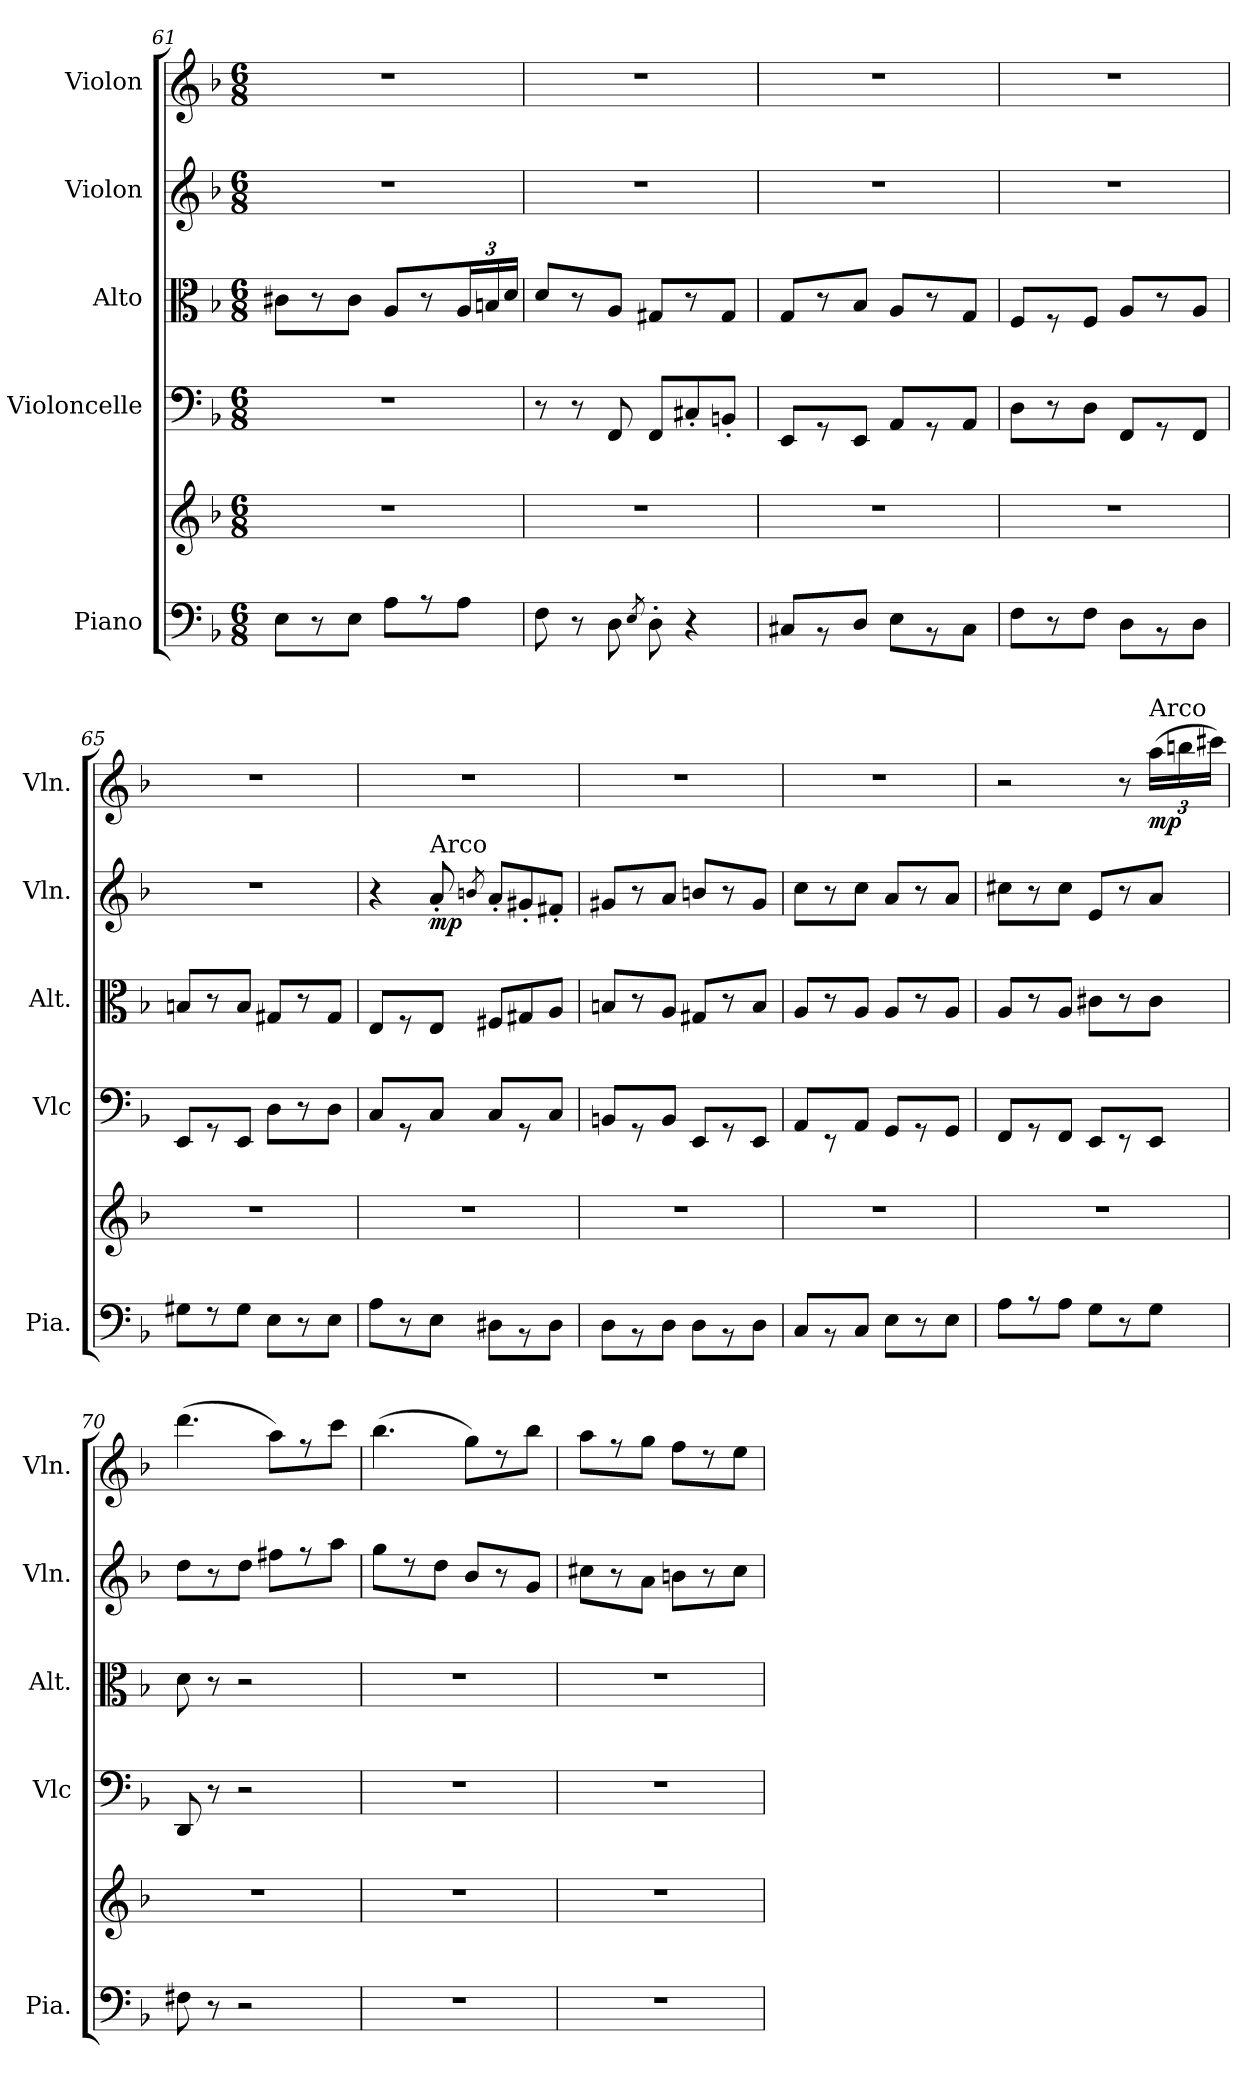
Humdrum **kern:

**kern	**kern	**kern	**kern	**kern	**dynam	**kern	**dynam
*part5	*part5	*part4	*part3	*part2	*part2	*part1	*part1
*staff6	*staff5	*staff4	*staff3	*staff2	*staff2	*staff1	*staff1
*I"Piano	*	*I"Violoncelle	*I"Alto	*I"Violon	*	*I"Violon	*
*I'Pia.	*	*I'Vlc	*I'Alt.	*I'Vln.	*	*I'Vln.	*
*clefF4	*clefG2	*clefF4	*clefC3	*clefG2	*	*clefG2	*
*k[b-]	*k[b-]	*k[b-]	*k[b-]	*k[b-]	*	*k[b-]	*
*M6/8	*M6/8	*M6/8	*M6/8	*M6/8	*	*M6/8	*
=61	=61	=61	=61	=61	=61	=61	=61
8E\L	2.r	2.r	8c#X\L	2.r	.	2.r	.
8r	.	.	8r	.	.	.	.
8E\J	.	.	8c#\J	.	.	.	.
8A\L	.	.	8A/L	.	.	.	.
8r	.	.	8r	.	.	.	.
*	*	*	*Xbrackettup	*	*	*	*
8A\J	.	.	24A/L	.	.	.	.
.	.	.	24Bn/	.	.	.	.
.	.	.	24d/JJ	.	.	.	.
!!LO:LB:g=z
=62	=62	=62	=62	=62	=62	=62	=62
8F\	2.r	8r	8d/L	2.r	.	2.r	.
8r	.	8r	8r	.	.	.	.
8D\	.	8FF/	8A/J	.	.	.	.
8qE/	.	.	.	.	.	.	.
8D'\	.	8FF/L	8G#X/L	.	.	.	.
4r	.	8C#X'/	8r	.	.	.	.
.	.	8BBn'/J	8G#/J	.	.	.	.
=63	=63	=63	=63	=63	=63	=63	=63
8C#X/L	2.r	8EE/L	8G/L	2.r	.	2.r	.
8rBB	.	8rGG	8r	.	.	.	.
8D/J	.	8EE/J	8B-/J	.	.	.	.
8E\L	.	8AA/L	8A/L	.	.	.	.
8rBB	.	8rGG	8r	.	.	.	.
8C#\J	.	8AA/J	8G/J	.	.	.	.
=64	=64	=64	=64	=64	=64	=64	=64
8F\L	2.r	8D\L	8F/L	2.r	.	2.r	.
8r	.	8r	8r	.	.	.	.
8F\J	.	8D\J	8F/J	.	.	.	.
8D\L	.	8FF/L	8A/L	.	.	.	.
8rBB	.	8rGG	8r	.	.	.	.
8D\J	.	8FF/J	8A/J	.	.	.	.
=65	=65	=65	=65	=65	=65	=65	=65
8G#X\L	2.r	8EE/L	8Bn/L	2.r	.	2.r	.
8rF	.	8rGG	8r	.	.	.	.
8G#\J	.	8EE/J	8B/J	.	.	.	.
8E\L	.	8D\L	8G#X/L	.	.	.	.
8r	.	8r	8r	.	.	.	.
8E\J	.	8D\J	8G#/J	.	.	.	.
=66	=66	=66	=66	=66	=66	=66	=66
8A\L	2.r	8C/L	8E/L	4r	.	2.r	.
8r	.	8rGG	8r	.	.	.	.
!	!	!	!	!LO:TX:a:t=Arco	!	!	!
!	!	!	!	!	!LO:DY:b	!	!
8E\J	.	8C/J	8E/J	8a'/	mp	.	.
.	.	.	.	8qbn/	.	.	.
8D#X\L	.	8C/L	8F#X/L	8a'/L	.	.	.
8rBB	.	8rGG	8G#X/	8g#X'/	.	.	.
8D#\J	.	8C/J	8A/J	8f#X'/J	.	.	.
=67	=67	=67	=67	=67	=67	=67	=67
8D\L	2.r	8BBn/L	8Bn/L	8g#X/L	.	2.r	.
8rBB	.	8rGG	8r	8r	.	.	.
8D\J	.	8BB/J	8A/J	8a/J	.	.	.
8D\L	.	8EE/L	8G#X/L	8bn/L	.	.	.
8rBB	.	8rGG	8r	8r	.	.	.
8D\J	.	8EE/J	8B/J	8g#/J	.	.	.
=68	=68	=68	=68	=68	=68	=68	=68
8C/L	2.r	8AA/L	8A/L	8cc\L	.	2.r	.
8rBB	.	8rEE	8r	8r	.	.	.
8C/J	.	8AA/J	8A/J	8cc\J	.	.	.
8E\L	.	8GG/L	8A/L	8a/L	.	.	.
8r	.	8r	8r	8r	.	.	.
8E\J	.	8GG/J	8A/J	8a/J	.	.	.
!!LO:PB:g=z
=69	=69	=69	=69	=69	=69	=69	=69
8A\L	2.r	8FF/L	8A/L	8cc#X\L	.	2r	.
8r	.	8r	8r	8r	.	.	.
8A\J	.	8FF/J	8A/J	8cc#\J	.	.	.
8G\L	.	8EE/L	8c#X\L	8e/L	.	.	.
8r	.	8r	8r	8r	.	8r	.
!	!	!	!	!	!	!LO:TX:a:t=Arco	!
!	!	!	!	!	!	!	!LO:DY:b
8G\J	.	8EE/J	8c#\J	8a/J	.	(>24aa\LL	mp
.	.	.	.	.	.	24bbn\	.
.	.	.	.	.	.	24ccc#X\JJ)	.
=70	=70	=70	=70	=70	=70	=70	=70
8F#X\	2.r	8DD/	8d\	8dd\L	.	(>4.ddd\	.
8r	.	8r	8r	8r	.	.	.
2r	.	2r	2r	8dd\J	.	.	.
.	.	.	.	8ff#X\L	.	8aa\L)	.
.	.	.	.	8r	.	8rff	.
.	.	.	.	8aa\J	.	8ccc\J	.
=71	=71	=71	=71	=71	=71	=71	=71
2.r	2.r	2.r	2.r	8gg\L	.	(>4.bb-\	.
.	.	.	.	8r	.	.	.
.	.	.	.	8dd\J	.	.	.
.	.	.	.	8b-/L	.	8gg\L)	.
.	.	.	.	8r	.	8rdd	.
.	.	.	.	8g/J	.	8bb-\J	.
=72	=72	=72	=72	=72	=72	=72	=72
2.r	2.r	2.r	2.r	8cc#X\L	.	8aa\L	.
.	.	.	.	8r	.	8r	.
.	.	.	.	8a\J	.	8gg\J	.
.	.	.	.	8bn\L	.	8ff\L	.
.	.	.	.	8r	.	8r	.
.	.	.	.	8cc#\J	.	8ee\J	.
=	=	=	=	=	=	=	=
*-	*-	*-	*-	*-	*-	*-	*-
